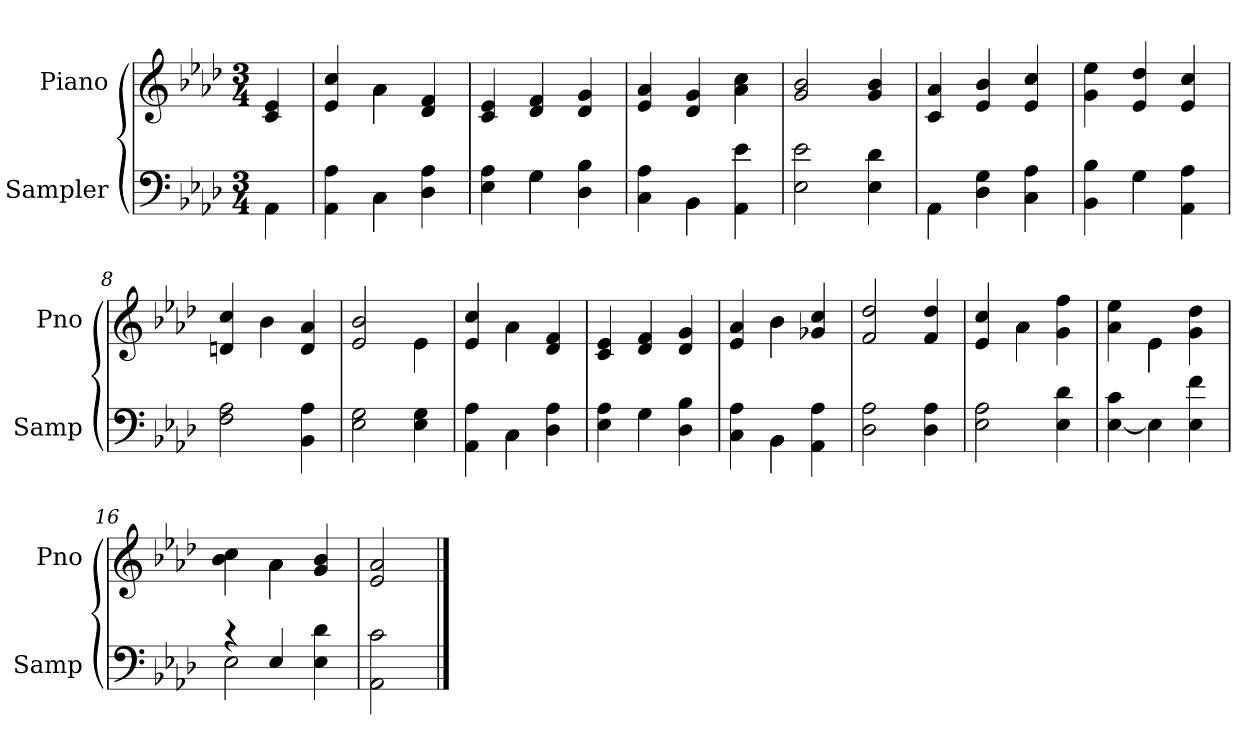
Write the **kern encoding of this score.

**kern	**kern
*part2	*part1
*staff2	*staff1
*I"Sampler	*I"Piano
*I'Samp	*I'Pno
*clefF4	*clefG2
*k[b-e-a-d-]	*k[b-e-a-d-]
*A-:	*A-:
*M3/4	*M3/4
=1	=1
*^	*
4AA-\	4AA-	4c 4e-
=2	=2	=2
*	*	*^
4AA- 4A-	4ryy	4e- 4cc	4ryy
4C\	4C	4a-\	4a-
4D- 4A-	4ryy	4d- 4f	4ryy
*	*	*v	*v
=3	=3	=3
4E- 4A-	4ryy	4c 4e-
4G\	4G	4d- 4f
4D- 4B-	4ryy	4d- 4g
=4	=4	=4
4C 4A-	4ryy	4e- 4a-
4BB-\	4BB-	4d- 4g
4AA- 4e-	4ryy	4a- 4cc
*v	*v	*
=5	=5
2E- 2e-	2g 2b-
4E- 4d-	4g 4b-
=6	=6
*^	*
4AA-\	4AA-	4c 4a-
4D- 4G	2ryy	4e- 4b-
4C 4A-	.	4e- 4cc
=7	=7	=7
4BB- 4B-	4ryy	4g 4ee-
4G\	4G	4e- 4dd-
4AA- 4A-	4ryy	4e- 4cc
*v	*v	*
=8	=8
2F 2A-	4dn 4cc
.	4b-
4BB- 4A-	4d 4a-
=9	=9
*	*^
2E- 2G	2e- 2b-	2ryy
4E- 4G	4e-\	4e-
=10	=10	=10
*^	*	*
4AA- 4A-	4ryy	4e- 4cc	4ryy
4C\	4C	4a-\	4a-
4D- 4A-	4ryy	4d- 4f	4ryy
*v	*v	*	*
*	*v	*v
=11	=11
4E- 4A-	4c 4e-
4G	4d- 4f
4D- 4B-	4d- 4g
=12	=12
*^	*^
4C 4A-	4ryy	4e- 4a-	4ryy
4BB-\	4BB-	4b-\	4b-
4AA- 4A-	4ryy	4g-X 4cc	4ryy
*v	*v	*	*
*	*v	*v
=13	=13
2D- 2A-	2f 2dd-
4D- 4A-	4f 4dd-
=14	=14
*	*^
2E- 2A-	4e- 4cc	4ryy
.	4a-\	4a-
4E- 4d-	4g 4ff	4ryy
=15	=15	=15
[4E- 4c	4a- 4ee-	4ryy
4E-]	4e-\	4e-
4E- 4f	4g 4dd-	4ryy
=16	=16	=16
*^	*	*
4r	2E-	4b- 4cc	4ryy
4E-	.	4a-\	4a-
4E- 4d-	4ryy	4g 4b-	4ryy
*v	*v	*	*
*	*v	*v
=17	=17
2AA- 2c	2e- 2a-
==	==
*-	*-
